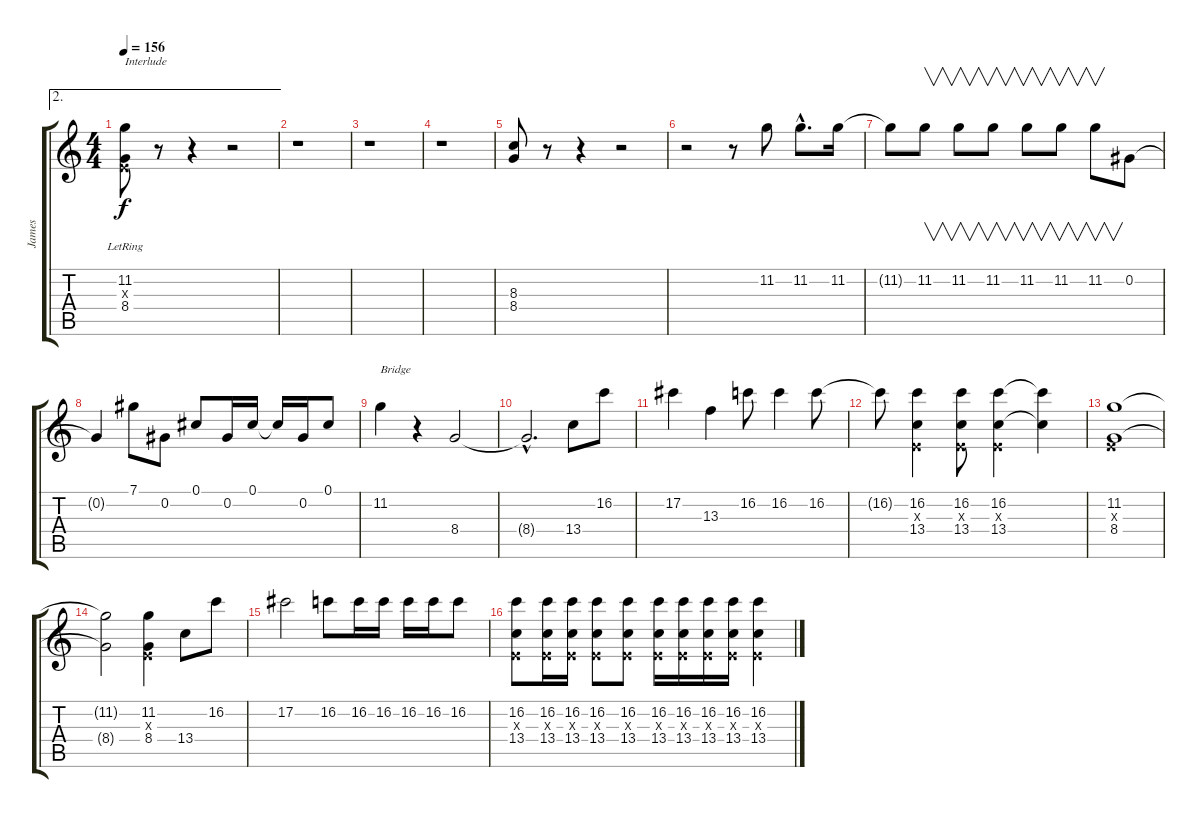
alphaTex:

\track ("James" "James") {instrument distortionguitar}
\staff {score tabs}
\tuning (Db4 Ab3 E3 B2 Gb2 B1) {hide}
\ae 2
\ts (4 4)
\tempo 156
\clef g2
\ks c
(11.2{lr} 0.3{x} 8.4{lr}).8{txt "Interlude" dy f} r.8 r.4 r.2 |
r.1 |
r.1 |
r.1 |
(8.3 8.4).8 r.8 r.4 r.2 |
r.2 r.8 11.2.8 11.2{hac}.8{d} 11.2.16 |
11.2{t}.8 11.2.8{v} 11.2.8{v} 11.2.8{v} 11.2.8{v} 11.2.8{v} 11.2.8{v} 0.2.8 |
0.2{t}.4 7.1.8 0.2.8 0.1.8 0.2.16 0.1.16 0.1{t}.16 0.2.16 0.1.8 |
11.2.4{txt "Bridge"} r.4 8.4.2 |
8.4{hac t}.2{d} 13.4.8 16.2.8 |
17.2.4 13.3.4 16.2.8 16.2.4 16.2.8 |
16.2{t}.8 (16.2 0.3{x} 13.4).4 (16.2 0.3{x} 13.4).8 (16.2 0.3{x} 13.4).4 (16.2{t} 13.4{t}).4 |
(11.2 0.3{x} 8.4).1 |
(11.2{t} 8.4{t}).2 (11.2 0.3{x} 8.4).4 13.4.8 16.2.8 |
17.2.2 16.2.8 16.2.16 16.2.16 16.2.16 16.2.16 16.2.8 |
(16.2 0.3{x} 13.4).8 (16.2 0.3{x} 13.4).16 (16.2 0.3{x} 13.4).16 (16.2 0.3{x} 13.4).8 (16.2 0.3{x} 13.4).8 (16.2 0.3{x} 13.4).16 (16.2 0.3{x} 13.4).16 (16.2 0.3{x} 13.4).16 (16.2 0.3{x} 13.4).16 (16.2{ss} 0.3{x} 13.4{ss}).4
